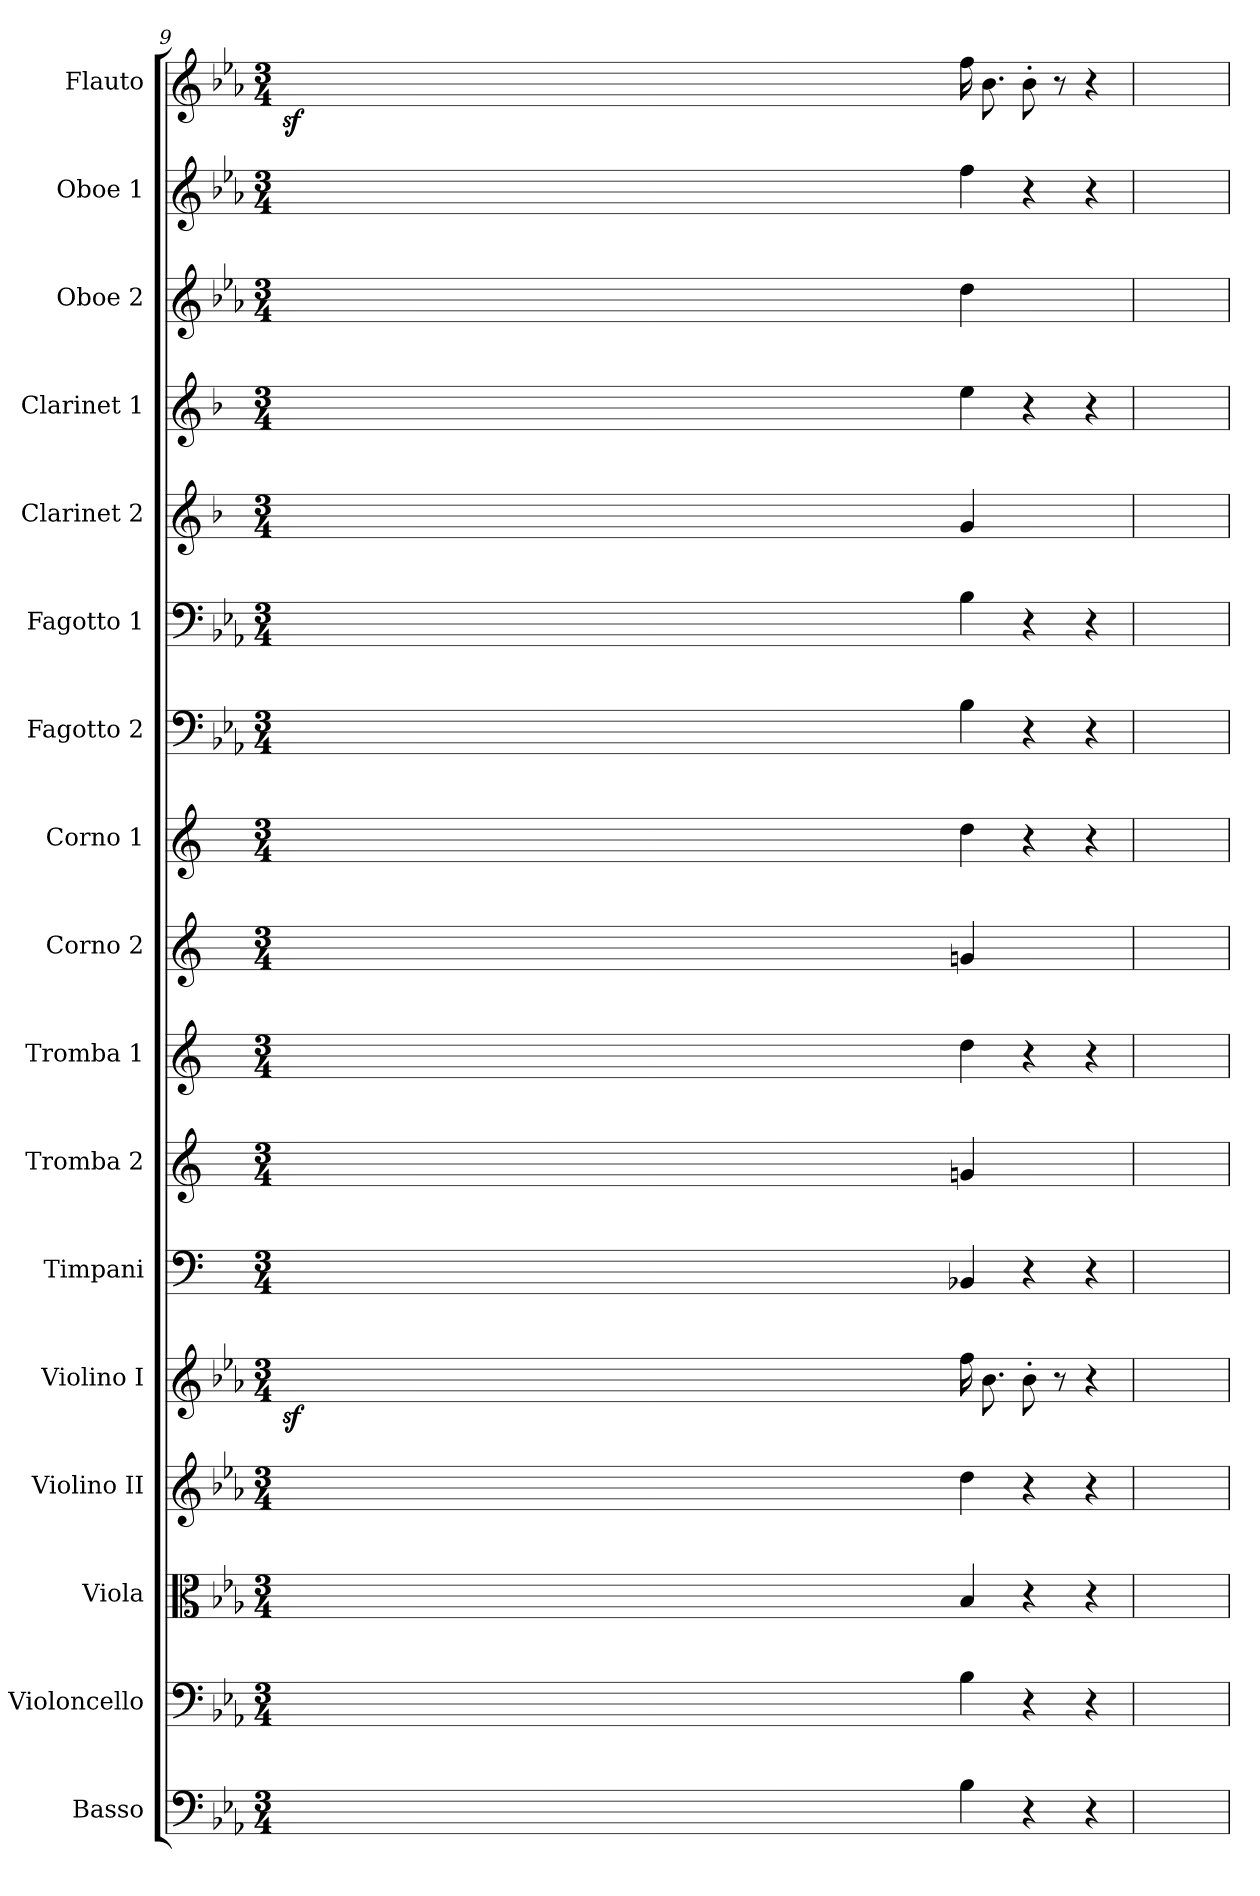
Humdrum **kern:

**kern	**kern	**kern	**kern	**kern	**dynam	**kern	**kern	**kern	**kern	**kern	**kern	**kern	**kern	**kern	**kern	**kern	**kern	**dynam
*part17	*part16	*part15	*part14	*part13	*part13	*part12	*part11	*part10	*part9	*part8	*part7	*part6	*part5	*part4	*part3	*part2	*part1	*part1
*staff17	*staff16	*staff15	*staff14	*staff13	*staff13	*staff12	*staff11	*staff10	*staff9	*staff8	*staff7	*staff6	*staff5	*staff4	*staff3	*staff2	*staff1	*staff1
*I"Basso	*I"Violoncello	*I"Viola	*I"Violino II	*I"Violino I	*	*I"Timpani	*I"Tromba 2	*I"Tromba 1	*I"Corno 2	*I"Corno 1	*I"Fagotto 2	*I"Fagotto 1	*I"Clarinet 2	*I"Clarinet 1	*I"Oboe 2	*I"Oboe 1	*I"Flauto	*
*	*I'Vc	*I'Vla	*I'Vln	*I'Vln	*	*	*	*	*	*	*	*	*I'Cl	*I'Cl	*I'Ob	*I'Ob	*I'Fl	*
*clefF4	*clefF4	*clefC3	*clefG2	*clefG2	*	*clefF4	*clefG2	*clefG2	*clefG2	*clefG2	*clefF4	*clefF4	*clefG2	*clefG2	*clefG2	*clefG2	*clefG2	*
*ITrd7c12	*	*	*	*	*	*	*ITrd-2c-3	*ITrd-2c-3	*ITrd5c9	*ITrd5c9	*	*	*ITrd1c2	*ITrd1c2	*	*	*	*
*k[b-e-a-]	*k[b-e-a-]	*k[b-e-a-]	*k[b-e-a-]	*k[b-e-a-]	*	*	*	*	*	*	*k[b-e-a-]	*k[b-e-a-]	*k[b-e-a-]	*k[b-e-a-]	*k[b-e-a-]	*k[b-e-a-]	*k[b-e-a-]	*
*M3/4	*M3/4	*M3/4	*M3/4	*M3/4	*	*M3/4	*M3/4	*M3/4	*M3/4	*M3/4	*M3/4	*M3/4	*M3/4	*M3/4	*M3/4	*M3/4	*M3/4	*
=9	=9	=9	=9	=9	=9	=9	=9	=9	=9	=9	=9	=9	=9	=9	=9	=9	=9	=9
2.ryy	2.ryy	2.ryy	2.ryy	2.ryy	sf	2.ryy	2.ryy	2.ryy	2.ryy	2.ryy	2.ryy	2.ryy	2.ryy	2.ryy	2.ryy	2.ryy	2.ryy	sf
4ryy	4ryy	4ryy	4ryy	4ryy	.	4ryy	4ryy	4ryy	4ryy	4ryy	4ryy	4ryy	4ryy	4ryy	4ryy	4ryy	4ryy	.
1ryy	1ryy	1ryy	1ryy	1ryy	.	1ryy	1ryy	1ryy	1ryy	1ryy	1ryy	1ryy	1ryy	1ryy	1ryy	1ryy	1ryy	.
1ryy	1ryy	1ryy	1ryy	1ryy	.	1ryy	1ryy	1ryy	1ryy	1ryy	1ryy	1ryy	1ryy	1ryy	1ryy	1ryy	1ryy	.
1ryy	1ryy	1ryy	1ryy	1ryy	.	1ryy	1ryy	1ryy	1ryy	1ryy	1ryy	1ryy	1ryy	1ryy	1ryy	1ryy	1ryy	.
1ryy	1ryy	1ryy	1ryy	1ryy	.	1ryy	1ryy	1ryy	1ryy	1ryy	1ryy	1ryy	1ryy	1ryy	1ryy	1ryy	1ryy	.
2.ryy	2.ryy	2.ryy	2.ryy	2.ryy	.	2.ryy	2.ryy	2.ryy	2.ryy	2.ryy	2.ryy	2.ryy	2.ryy	2.ryy	2.ryy	2.ryy	2.ryy	.
4BB-	4B-	4B-	4dd	16ff	.	4BB-X	4b-X	4ff	4B-X	4f	4B-	4B-	4f	4dd	4dd	4ff	16ff	.
.	.	.	.	8.b-	.	.	.	.	.	.	.	.	.	.	.	.	8.b-	.
4r	4r	4r	4r	8b-'	.	4r	4ryy	4r	4ryy	4r	4r	4r	4ryy	4r	4ryy	4r	8b-'	.
.	.	.	.	8r	.	.	.	.	.	.	.	.	.	.	.	.	8r	.
4r	4r	4r	4r	4r	.	4r	4ryy	4r	4ryy	4r	4r	4r	4ryy	4r	4ryy	4r	4r	.
=10	=10	=10	=10	=10	=10	=10	=10	=10	=10	=10	=10	=10	=10	=10	=10	=10	=10	=10
4ryy	4ryy	4ryy	4ryy	4ryy	.	4ryy	4ryy	4ryy	4ryy	4ryy	4ryy	4ryy	4ryy	4ryy	4ryy	4ryy	4ryy	.
=	=	=	=	=	=	=	=	=	=	=	=	=	=	=	=	=	=	=
*-	*-	*-	*-	*-	*-	*-	*-	*-	*-	*-	*-	*-	*-	*-	*-	*-	*-	*-
